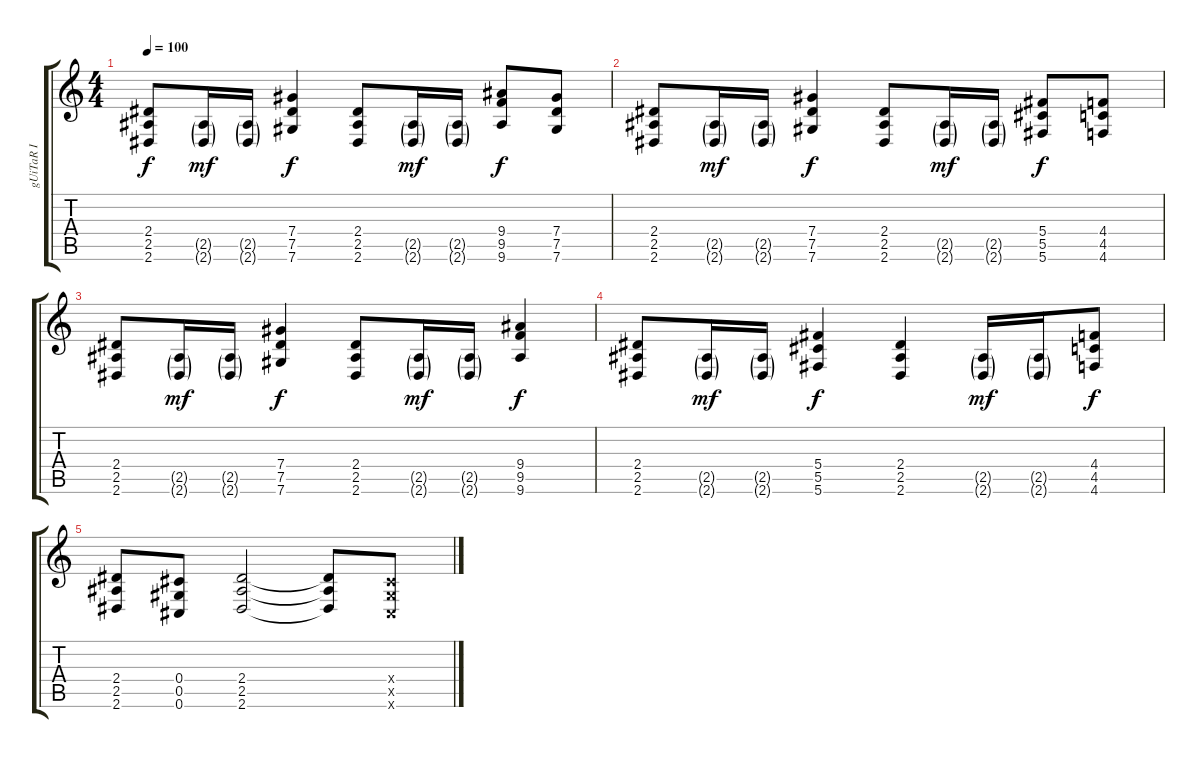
\track ("gUiTaR I" "gUiTaR I") {instrument overdrivenguitar}
\staff {score tabs}
\tuning (Eb4 Bb3 Gb3 Db3 Ab2 Db2) {hide}
\ts (4 4)
\tempo 100
\clef g2
\ks c
(2.4 2.5 2.6).8{dy f} (2.5{g} 2.6{g}).16{dy mf} (2.5{g} 2.6{g}).16 (7.4 7.5 7.6).4{dy f} (2.4 2.5 2.6).8 (2.5{g} 2.6{g}).16{dy mf} (2.5{g} 2.6{g}).16 (9.4 9.5 9.6).8{dy f} (7.4 7.5 7.6).8 |
(2.4 2.5 2.6).8 (2.5{g} 2.6{g}).16{dy mf} (2.5{g} 2.6{g}).16 (7.4 7.5 7.6).4{dy f} (2.4 2.5 2.6).8 (2.5{g} 2.6{g}).16{dy mf} (2.5{g} 2.6{g}).16 (5.4 5.5 5.6).8{dy f} (4.4 4.5 4.6).8 |
(2.4 2.5 2.6).8 (2.5{g} 2.6{g}).16{dy mf} (2.5{g} 2.6{g}).16 (7.4 7.5 7.6).4{dy f} (2.4 2.5 2.6).8 (2.5{g} 2.6{g}).16{dy mf} (2.5{g} 2.6{g}).16 (9.4 9.5 9.6).4{dy f} |
(2.4 2.5 2.6).8 (2.5{g} 2.6{g}).16{dy mf} (2.5{g} 2.6{g}).16 (5.4 5.5 5.6).4{dy f} (2.4 2.5 2.6).4 (2.5{g} 2.6{g}).16{dy mf} (2.5{g} 2.6{g}).16 (4.4 4.5 4.6).8{dy f} |
(2.4 2.5 2.6).8 (0.4 0.5 0.6).8 (2.4 2.5 2.6).2 (2.4{t} 2.5{t} 2.6{t}).8 (0.4{x} 0.5{x} 0.6{x}).8
